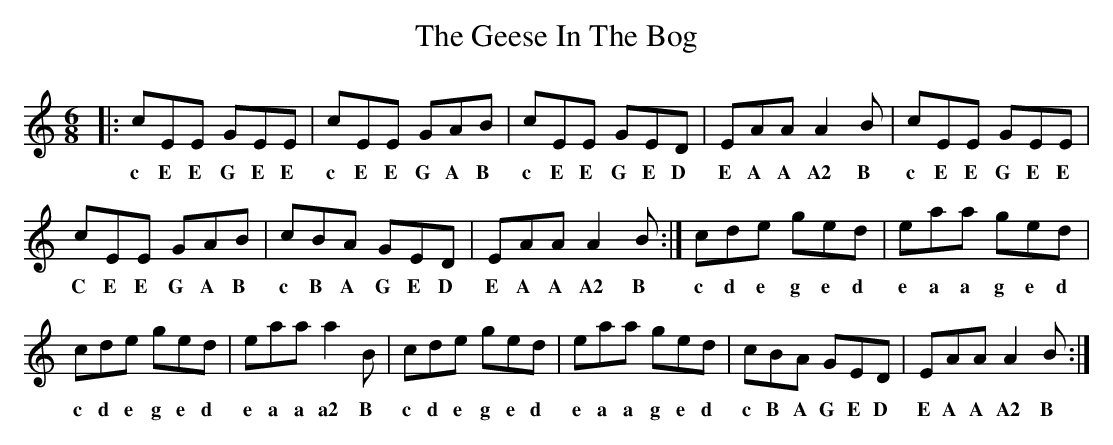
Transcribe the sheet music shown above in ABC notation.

X:1
T: Geese In The Bog, The
M: 6/8
L: 1/8
K: Amin
|:cEE GEE|cEE GAB|cEE GED| EAA A2B|cEE GEE|
w: c E E G E E c E E G A B c E E G E D E A A A2 B c E E G E E
cEE GAB|cBA GED| EAA A2B:|cde ged| eaa ged|
w: C E E G A B c B A G E D E A A A2 B c d e g e d  e a a g e d
cde ged| eaa a2B|cde ged| eaa ged| cBA GED| EAA A2B:|
w: c d e g e d e a a a2 B c d e g e d  e a a g e d c B A G E D E A A A2 B
